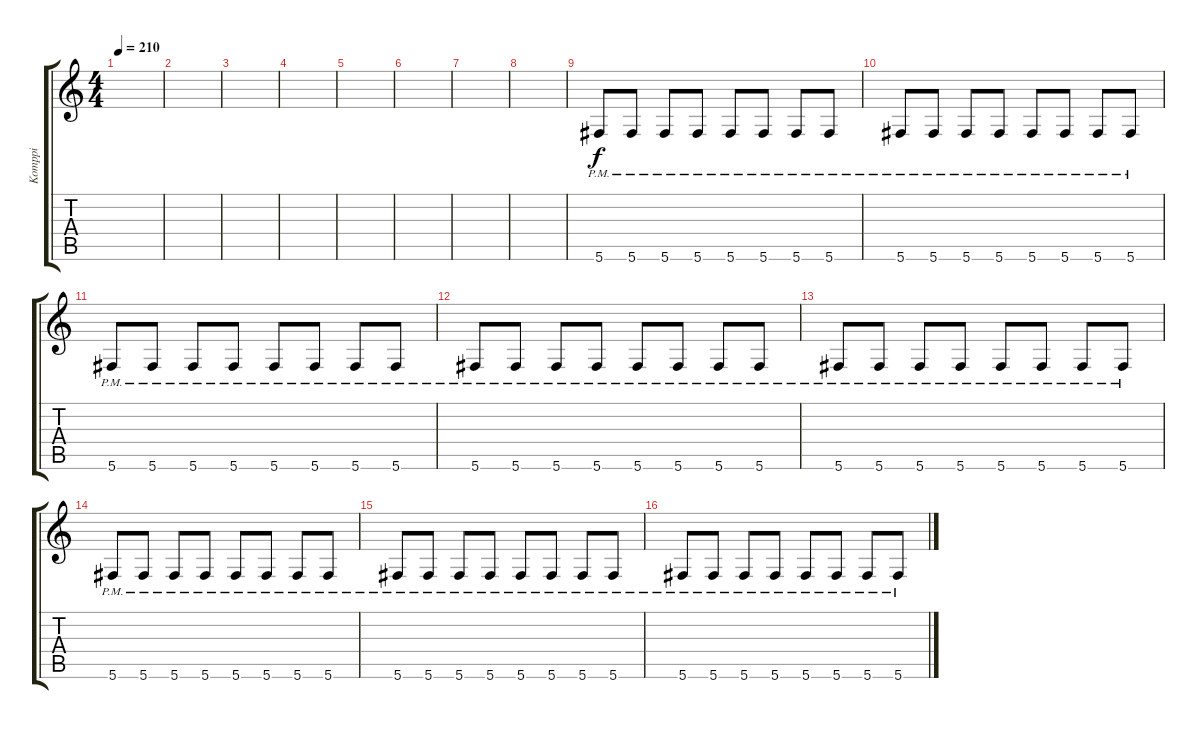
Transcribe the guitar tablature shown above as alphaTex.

\track ("Komppi" "Komppi") {instrument distortionguitar}
\staff {score tabs}
\tuning (Eb4 Bb3 Gb3 Db3 Ab2 Db2) {hide}
\ts (4 4)
\tempo 210
\clef g2
\ks c
|
|
|
|
|
|
|
|
5.6{pm}.8 5.6{pm}.8 5.6{pm}.8 5.6{pm}.8 5.6{pm}.8 5.6{pm}.8 5.6{pm}.8 5.6{pm}.8 |
5.6{pm}.8 5.6{pm}.8 5.6{pm}.8 5.6{pm}.8 5.6{pm}.8 5.6{pm}.8 5.6{pm}.8 5.6{pm}.8 |
5.6{pm}.8 5.6{pm}.8 5.6{pm}.8 5.6{pm}.8 5.6{pm}.8 5.6{pm}.8 5.6{pm}.8 5.6{pm}.8 |
5.6{pm}.8 5.6{pm}.8 5.6{pm}.8 5.6{pm}.8 5.6{pm}.8 5.6{pm}.8 5.6{pm}.8 5.6{pm}.8 |
5.6{pm}.8 5.6{pm}.8 5.6{pm}.8 5.6{pm}.8 5.6{pm}.8 5.6{pm}.8 5.6{pm}.8 5.6{pm}.8 |
5.6{pm}.8 5.6{pm}.8 5.6{pm}.8 5.6{pm}.8 5.6{pm}.8 5.6{pm}.8 5.6{pm}.8 5.6{pm}.8 |
5.6{pm}.8 5.6{pm}.8 5.6{pm}.8 5.6{pm}.8 5.6{pm}.8 5.6{pm}.8 5.6{pm}.8 5.6{pm}.8 |
5.6{pm}.8 5.6{pm}.8 5.6{pm}.8 5.6{pm}.8 5.6{pm}.8 5.6{pm}.8 5.6{pm}.8 5.6{pm}.8
